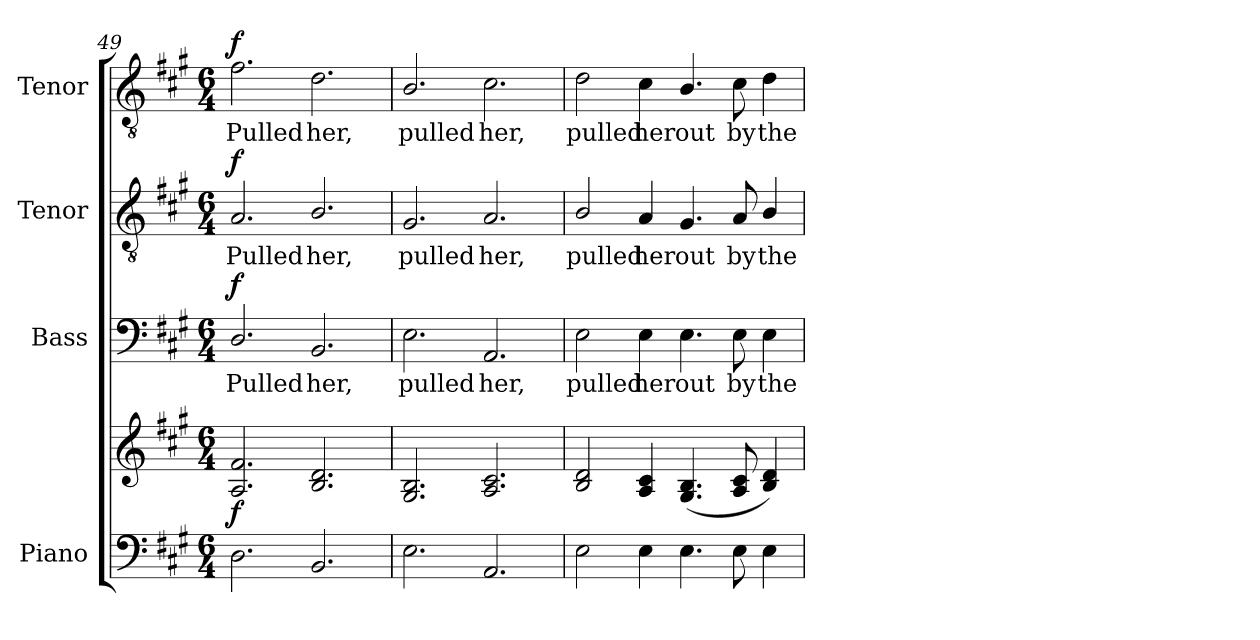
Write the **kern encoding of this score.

**kern	**kern	**dynam	**kern	**text	**dynam	**kern	**text	**dynam	**kern	**text	**dynam
*part4	*part4	*part4	*part3	*part3	*part3	*part2	*part2	*part2	*part1	*part1	*part1
*staff5	*staff4	*staff4/5	*staff3	*staff3	*staff3	*staff2	*staff2	*staff2	*staff1	*staff1	*staff1
*I"Piano	*	*	*I"Bass	*	*	*I"Tenor	*	*	*I"Tenor	*	*
*I'Pno.	*	*	*I'B.	*	*	*I'T.	*	*	*I'T.	*	*
!!LO:PB:g=z
*clefF4	*clefG2	*	*clefF4	*	*	*clefGv2	*	*	*clefGv2	*	*
*	*	*	*	*	*	*ITrd7c12	*	*	*ITrd7c12	*	*
*k[f#c#g#]	*k[f#c#g#]	*	*k[f#c#g#]	*	*	*k[f#c#g#]	*	*	*k[f#c#g#]	*	*
*A:	*A:	*	*A:	*	*	*A:	*	*	*A:	*	*
*M6/4	*M6/4	*	*M6/4	*	*	*M6/4	*	*	*M6/4	*	*
=49	=49	=49	=49	=49	=49	=49	=49	=49	=49	=49	=49
!	!	!	!	!LO:LY:b:color=#000000	!	!	!	!	!	!	!
!	!	!	!	!	!	!	!LO:LY:b:color=#000000	!	!	!	!
!	!	!	!	!	!	!	!	!	!	!LO:LY:b:color=#000000	!
2.Di\	2.Ai/ 2.f#i	f	2.Di/	Pulled	f	2.AAi/	Pulled	f	2.F#i\	Pulled	f
!	!	!	!	!LO:LY:b:color=#000000	!	!	!	!	!	!	!
!	!	!	!	!	!	!	!LO:LY:b:color=#000000	!	!	!	!
!	!	!	!	!	!	!	!	!	!	!LO:LY:b:color=#000000	!
2.BBi/	2.Bi/ 2.di	.	2.BBi/	her,	.	2.BBi/	her,	.	2.Di\	her,	.
=50	=50	=50	=50	=50	=50	=50	=50	=50	=50	=50	=50
!	!	!	!	!LO:LY:b:color=#000000	!	!	!	!	!	!	!
!	!	!	!	!	!	!	!LO:LY:b:color=#000000	!	!	!	!
!	!	!	!	!	!	!	!	!	!	!LO:LY:b:color=#000000	!
2.Ei\	2.G#i/ 2.Bi	.	2.Ei\	pulled	.	2.GG#i/	pulled	.	2.BBi/	pulled	.
!	!	!	!	!LO:LY:b:color=#000000	!	!	!	!	!	!	!
!	!	!	!	!	!	!	!LO:LY:b:color=#000000	!	!	!	!
!	!	!	!	!	!	!	!	!	!	!LO:LY:b:color=#000000	!
2.AAi/	2.Ai/ 2.c#i	.	2.AAi/	her,	.	2.AAi/	her,	.	2.C#i\	her,	.
=51	=51	=51	=51	=51	=51	=51	=51	=51	=51	=51	=51
!	!	!	!	!LO:LY:b:color=#000000	!	!	!	!	!	!	!
!	!	!	!	!	!	!	!LO:LY:b:color=#000000	!	!	!	!
!	!	!	!	!	!	!	!	!	!	!LO:LY:b:color=#000000	!
2Ei\	2Bi/ 2di	.	2Ei\	pulled	.	2BBi/	pulled	.	2Di\	pulled	.
!	!	!	!	!LO:LY:b:color=#000000	!	!	!	!	!	!	!
!	!	!	!	!	!	!	!LO:LY:b:color=#000000	!	!	!	!
!	!	!	!	!	!	!	!	!	!	!LO:LY:b:color=#000000	!
4Ei\	4Ai/ 4c#i	.	4Ei\	her	.	4AAi/	her	.	4C#i\	her	.
!	!	!	!	!LO:LY:b:color=#000000	!	!	!	!	!	!	!
!	!	!	!	!	!	!	!LO:LY:b:color=#000000	!	!	!	!
!	!	!	!	!	!	!	!	!	!	!LO:LY:b:color=#000000	!
4.Ei\	(4.G#i/ 4.Bi	.	4.Ei\	out	.	4.GG#i/	out	.	4.BBi/	out	.
!	!	!	!	!LO:LY:b:color=#000000	!	!	!	!	!	!	!
!	!	!	!	!	!	!	!LO:LY:b:color=#000000	!	!	!	!
!	!	!	!	!	!	!	!	!	!	!LO:LY:b:color=#000000	!
8Ei\	8Ai/ 8c#i	.	8Ei\	by	.	8AAi/	by	.	8C#i\	by	.
!	!	!	!	!LO:LY:b:color=#000000	!	!	!	!	!	!	!
!	!	!	!	!	!	!	!LO:LY:b:color=#000000	!	!	!	!
!	!	!	!	!	!	!	!	!	!	!LO:LY:b:color=#000000	!
4Ei\	4Bi/ 4di)	.	4Ei\	the	.	4BBi/	the	.	4Di\	the	.
=	=	=	=	=	=	=	=	=	=	=	=
*-	*-	*-	*-	*-	*-	*-	*-	*-	*-	*-	*-
